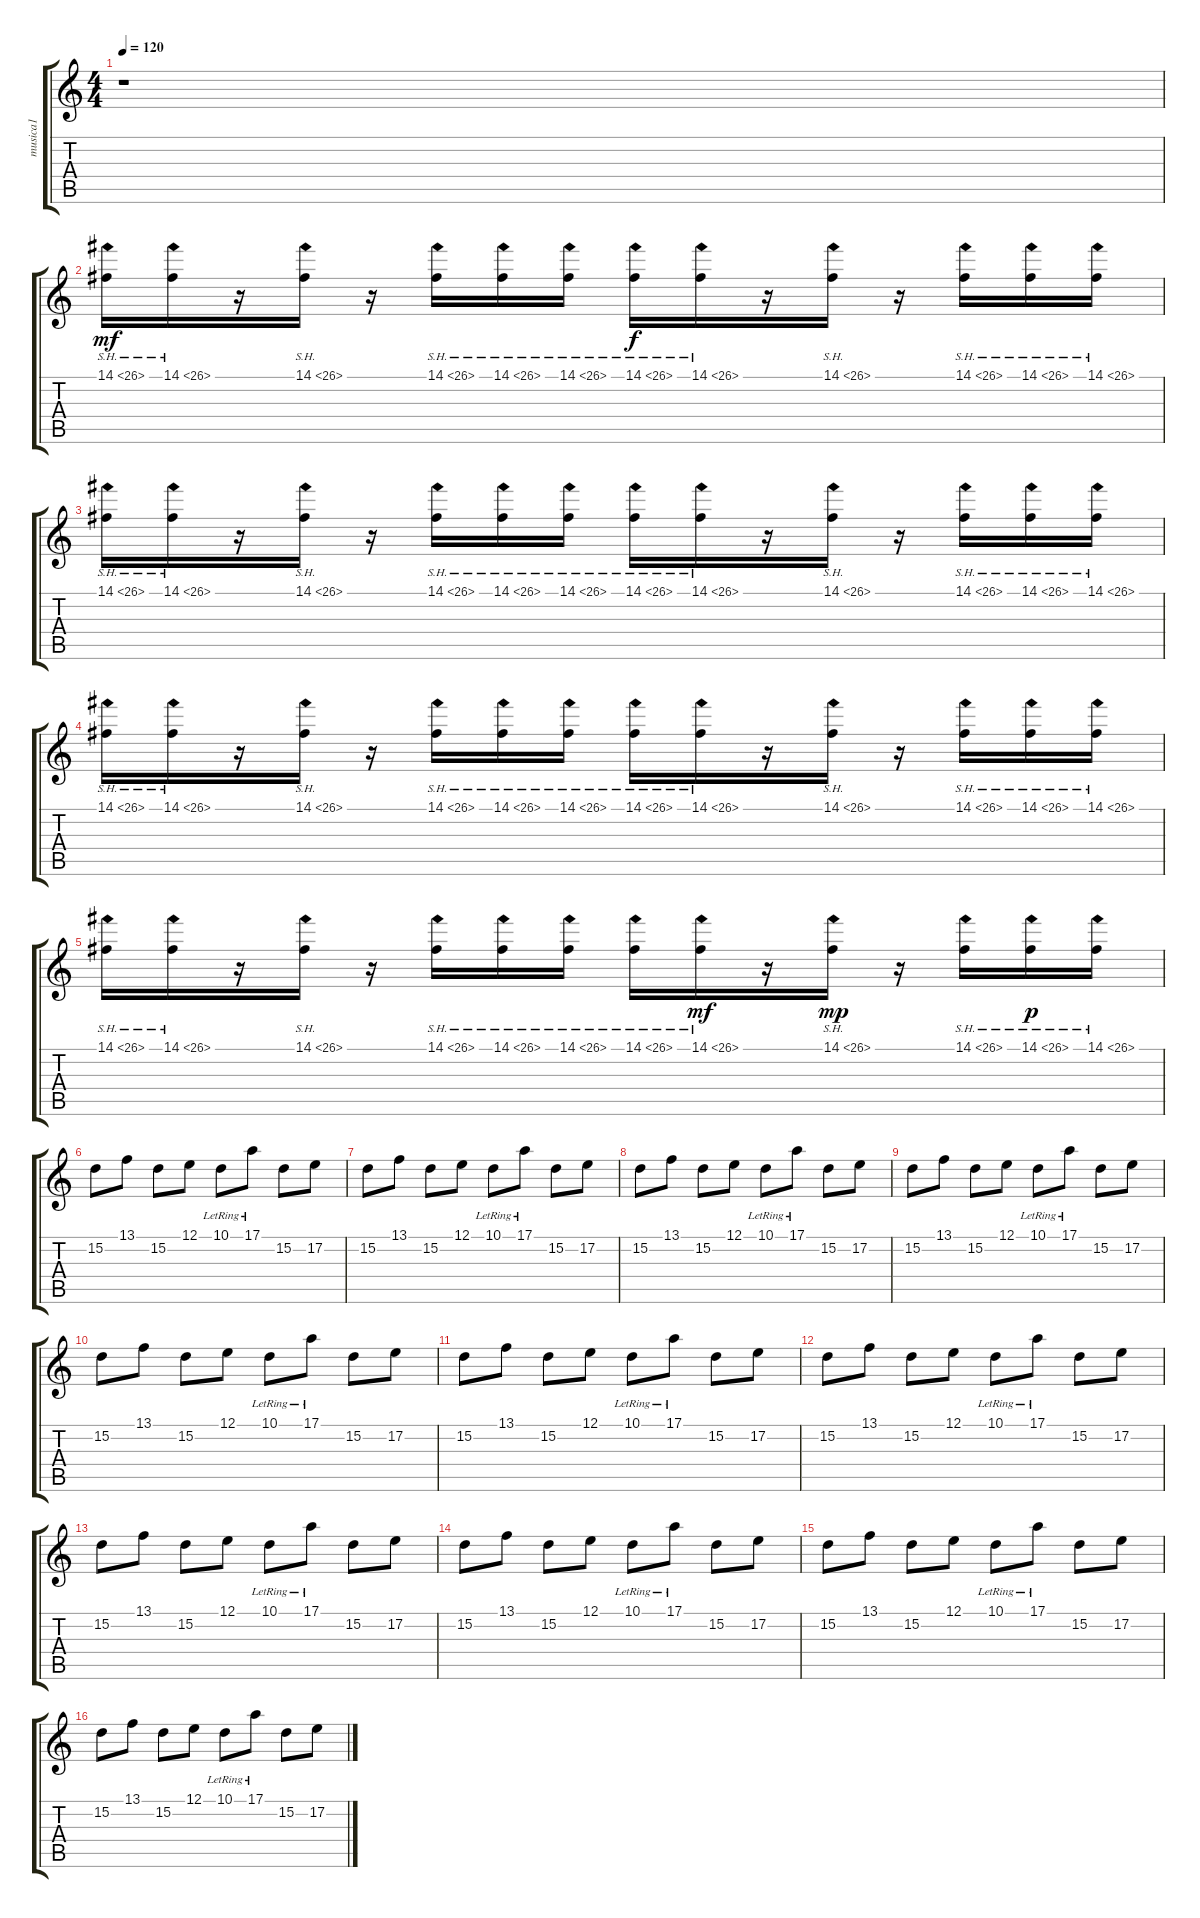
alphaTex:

\track ("musica1" "musica1") {instrument stringensemble1}
\staff {score tabs}
\tuning (E4 B3 G3 D3 A2 E2) {hide}
\ts (4 4)
\tempo 120
\clef g2
\ks c
r.1{dy mf balance 0} |
14.1{sh 12}.16{volume 8 balance 8 instrument lead5charang} 14.1{sh 12}.16 r.16 14.1{sh 12}.16 r.16 14.1{sh 12}.16 14.1{sh 12}.16 14.1{sh 12}.16 14.1{sh 12}.16{dy f} 14.1{sh 12}.16 r.16 14.1{sh 12}.16 r.16 14.1{sh 12}.16 14.1{sh 12}.16 14.1{sh 12}.16 |
14.1{sh 12}.16{volume 8 balance 16 instrument lead5charang} 14.1{sh 12}.16 r.16 14.1{sh 12}.16 r.16 14.1{sh 12}.16 14.1{sh 12}.16 14.1{sh 12}.16 14.1{sh 12}.16 14.1{sh 12}.16 r.16 14.1{sh 12}.16 r.16 14.1{sh 12}.16 14.1{sh 12}.16 14.1{sh 12}.16 |
14.1{sh 12}.16{volume 8 balance 8 instrument lead5charang} 14.1{sh 12}.16 r.16 14.1{sh 12}.16 r.16 14.1{sh 12}.16 14.1{sh 12}.16 14.1{sh 12}.16 14.1{sh 12}.16 14.1{sh 12}.16 r.16 14.1{sh 12}.16 r.16 14.1{sh 12}.16 14.1{sh 12}.16 14.1{sh 12}.16 |
14.1{sh 12}.16{volume 8 balance 0 instrument lead5charang} 14.1{sh 12}.16 r.16 14.1{sh 12}.16 r.16 14.1{sh 12}.16 14.1{sh 12}.16 14.1{sh 12}.16 14.1{sh 12}.16 14.1{sh 12}.16{dy mf} r.16 14.1{sh 12}.16{dy mp} r.16 14.1{sh 12}.16 14.1{sh 12}.16{dy p} 14.1{sh 12}.16 |
15.2.8{volume 15 balance 8 instrument marimba} 13.1.8{instrument marimba} 15.2.8{instrument marimba} 12.1.8{instrument marimba} 10.1{lr}.8{instrument marimba} 17.1{lr}.8{instrument marimba} 15.2.8{instrument marimba} 17.2.8{instrument marimba} |
15.2.8{balance 8 instrument marimba} 13.1.8{instrument marimba} 15.2.8{instrument marimba} 12.1.8{instrument marimba} 10.1{lr}.8{instrument marimba} 17.1{lr}.8{instrument marimba} 15.2.8{instrument marimba} 17.2.8{instrument marimba} |
15.2.8{balance 8 instrument marimba} 13.1.8{instrument marimba} 15.2.8{instrument marimba} 12.1.8{instrument marimba} 10.1{lr}.8{instrument marimba} 17.1{lr}.8{instrument marimba} 15.2.8{instrument marimba} 17.2.8{instrument marimba} |
15.2.8{balance 8 instrument marimba} 13.1.8{instrument marimba} 15.2.8{instrument marimba} 12.1.8{instrument marimba} 10.1{lr}.8{instrument marimba} 17.1{lr}.8{instrument marimba} 15.2.8{instrument marimba} 17.2.8{instrument marimba} |
15.2.8{balance 8 instrument marimba} 13.1.8{instrument marimba} 15.2.8{instrument marimba} 12.1.8{instrument marimba} 10.1{lr}.8{instrument marimba} 17.1{lr}.8{instrument marimba} 15.2.8{instrument marimba} 17.2.8{instrument marimba} |
15.2.8{balance 8 instrument marimba} 13.1.8{instrument marimba} 15.2.8{instrument marimba} 12.1.8{instrument marimba} 10.1{lr}.8{instrument marimba} 17.1{lr}.8{instrument marimba} 15.2.8{instrument marimba} 17.2.8{instrument marimba} |
15.2.8{balance 8 instrument marimba} 13.1.8{instrument marimba} 15.2.8{instrument marimba} 12.1.8{instrument marimba} 10.1{lr}.8{instrument marimba} 17.1{lr}.8{instrument marimba} 15.2.8{instrument marimba} 17.2.8{instrument marimba} |
15.2.8{balance 8 instrument marimba} 13.1.8{instrument marimba} 15.2.8{instrument marimba} 12.1.8{instrument marimba} 10.1{lr}.8{instrument marimba} 17.1{lr}.8{instrument marimba} 15.2.8{instrument marimba} 17.2.8{instrument marimba} |
15.2.8{balance 8 instrument marimba} 13.1.8{instrument marimba} 15.2.8{instrument marimba} 12.1.8{instrument marimba} 10.1{lr}.8{instrument marimba} 17.1{lr}.8{instrument marimba} 15.2.8{instrument marimba} 17.2.8{instrument marimba} |
15.2.8{balance 8 instrument marimba} 13.1.8{instrument marimba} 15.2.8{instrument marimba} 12.1.8{instrument marimba} 10.1{lr}.8{instrument marimba} 17.1{lr}.8{instrument marimba} 15.2.8{instrument marimba} 17.2.8{instrument marimba} |
15.2.8{balance 8 instrument marimba} 13.1.8{instrument marimba} 15.2.8{instrument marimba} 12.1.8{instrument marimba} 10.1{lr}.8{instrument marimba} 17.1{lr}.8{instrument marimba} 15.2.8{instrument marimba} 17.2.8{instrument marimba}
